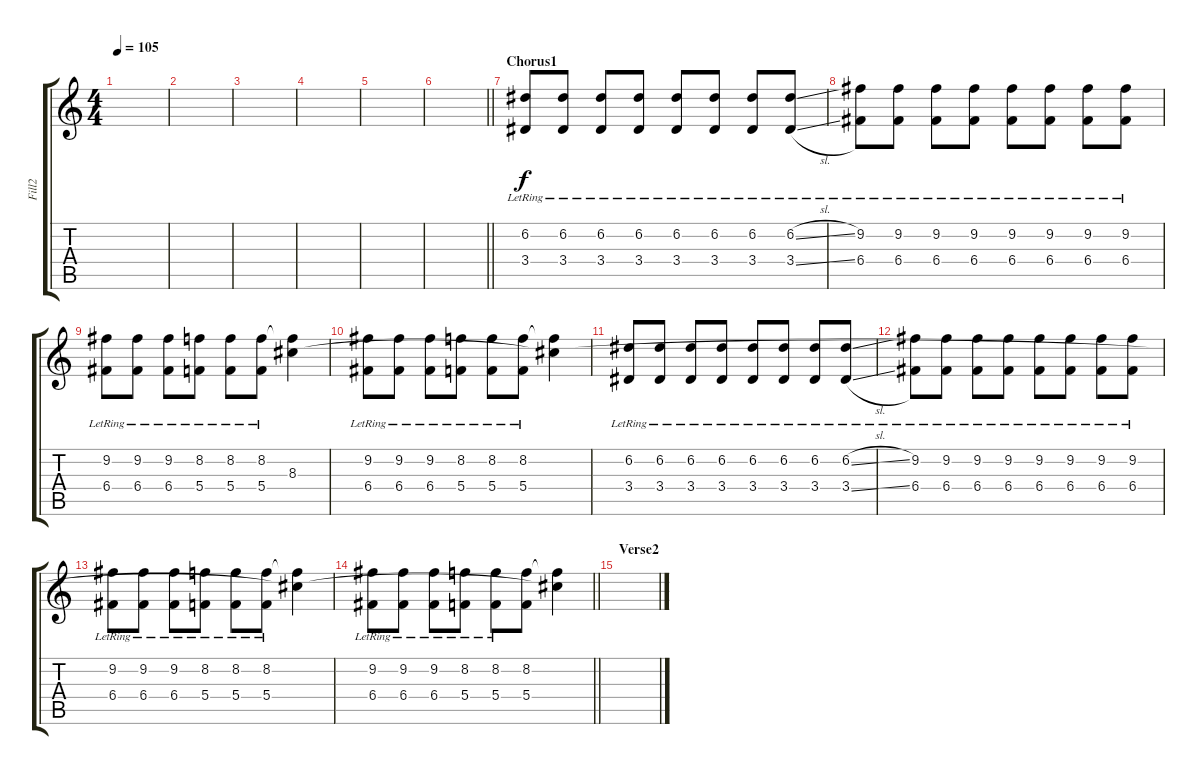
\track ("Fill2" "Fill2") {instrument overdrivenguitar}
\staff {score tabs}
\tuning (D4 A3 F3 C3 G2 C2) {hide}
\ts (4 4)
\tempo 105
\clef g2
\ks c
|
|
|
|
|
\barLineRight lightlight
|
\section ("" "Chorus1")
(6.2{lr} 3.4{lr}).8 (6.2{lr} 3.4{lr}).8 (6.2{lr} 3.4{lr}).8 (6.2{lr} 3.4{lr}).8 (6.2{lr} 3.4{lr}).8 (6.2{lr} 3.4{lr}).8 (6.2{lr} 3.4{lr}).8 (6.2{sl lr} 3.4{sl lr}).8 |
(9.2{lr} 6.4{lr}).8 (9.2{lr} 6.4{lr}).8 (9.2{lr} 6.4{lr}).8 (9.2{lr} 6.4{lr}).8 (9.2{lr} 6.4{lr}).8 (9.2{lr} 6.4{lr}).8 (9.2{lr} 6.4{lr}).8 (9.2{lr} 6.4{lr}).8 |
(9.2{lr} 6.4{lr}).8 (9.2{lr} 6.4{lr}).8 (9.2{lr} 6.4{lr}).8 (8.2{lr} 5.4{lr}).8 (8.2{lr} 5.4{lr}).8 (8.2{lr} 5.4{lr}).8 (8.2{t} 8.3).4 |
(9.2{lr} 6.4{lr}).8 (9.2{lr} 6.4{lr}).8 (9.2{lr} 6.4{lr}).8 (8.2{lr} 5.4{lr}).8 (8.2{lr} 5.4{lr}).8 (8.2{lr} 5.4{lr}).8 (8.2{t} 8.3{t}).4 |
(6.2{lr} 3.4{lr}).8 (6.2{lr} 3.4{lr}).8 (6.2{lr} 3.4{lr}).8 (6.2{lr} 3.4{lr}).8 (6.2{lr} 3.4{lr}).8 (6.2{lr} 3.4{lr}).8 (6.2{lr} 3.4{lr}).8 (6.2{sl lr} 3.4{sl lr}).8 |
(9.2{lr} 6.4{lr}).8 (9.2{lr} 6.4{lr}).8 (9.2{lr} 6.4{lr}).8 (9.2{lr} 6.4{lr}).8 (9.2{lr} 6.4{lr}).8 (9.2{lr} 6.4{lr}).8 (9.2{lr} 6.4{lr}).8 (9.2{lr} 6.4{lr}).8 |
(9.2{lr} 6.4{lr}).8 (9.2{lr} 6.4{lr}).8 (9.2{lr} 6.4{lr}).8 (8.2{lr} 5.4{lr}).8 (8.2{lr} 5.4{lr}).8 (8.2{lr} 5.4{lr}).8 (8.2{t} 8.3{t}).4 |
\barLineRight lightlight
(9.2{lr} 6.4{lr}).8 (9.2{lr} 6.4{lr}).8 (9.2{lr} 6.4{lr}).8 (8.2{lr} 5.4{lr}).8 (8.2{lr} 5.4{lr}).8 (8.2 5.4).8 (8.2{t} 8.3{t}).4 |
\section ("" "Verse2")
